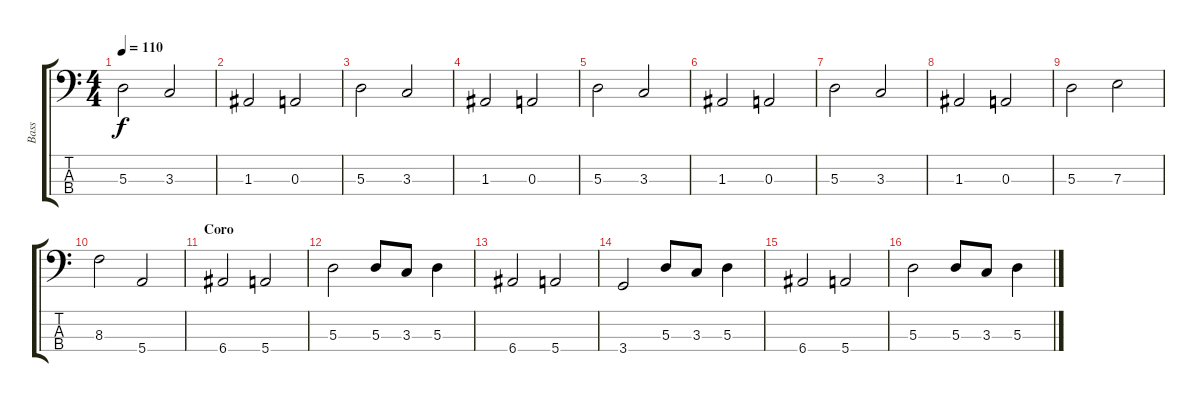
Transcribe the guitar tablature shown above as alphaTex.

\track ("Bass" "Bass") {instrument electricbassfinger}
\staff {score tabs}
\tuning (G2 D2 A1 E1) {hide}
\ts (4 4)
\tempo 110
\clef f4
\ks c
5.3.2{dy f} 3.3.2 |
1.3.2 0.3.2 |
5.3.2 3.3.2 |
1.3.2 0.3.2 |
5.3.2 3.3.2 |
1.3.2 0.3.2 |
5.3.2 3.3.2 |
1.3.2 0.3.2 |
5.3.2 7.3.2 |
8.3.2 5.4.2 |
\section ("" "Coro")
6.4.2 5.4.2 |
5.3.2 5.3.8 3.3.8 5.3.4 |
6.4.2 5.4.2 |
3.4.2 5.3.8 3.3.8 5.3.4 |
6.4.2 5.4.2 |
5.3.2 5.3.8 3.3.8 5.3.4
